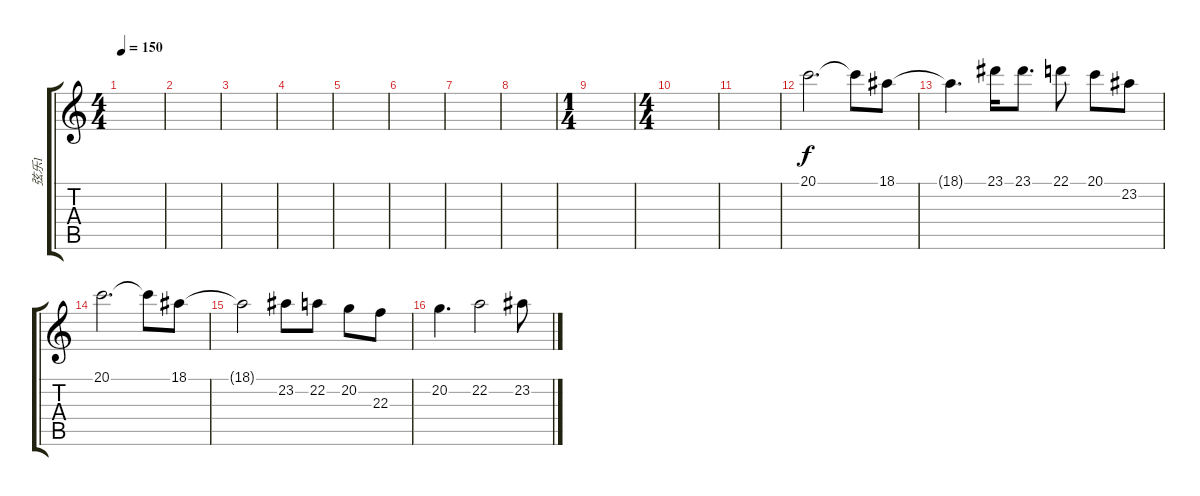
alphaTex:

\track ("弦乐1" "弦乐1") {instrument stringensemble1}
\staff {score tabs}
\tuning (E4 B3 G3 D3 A2 E2) {hide}
\ts (4 4)
\tempo 150
\clef g2
\ks c
|
|
|
|
|
|
|
|
\ts (1 4)
|
\ts (4 4)
|
|
20.1.2{d} 20.1{t}.8 18.1.8 |
18.1{t}.4{d} 23.1.16 23.1.8{d} 22.1.8 20.1.8 23.2.8 |
20.1.2{d} 20.1{t}.8 18.1.8 |
18.1{t}.2 23.2.8 22.2.8 20.2.8 22.3.8 |
20.2.4{d} 22.2.2 23.2.8
